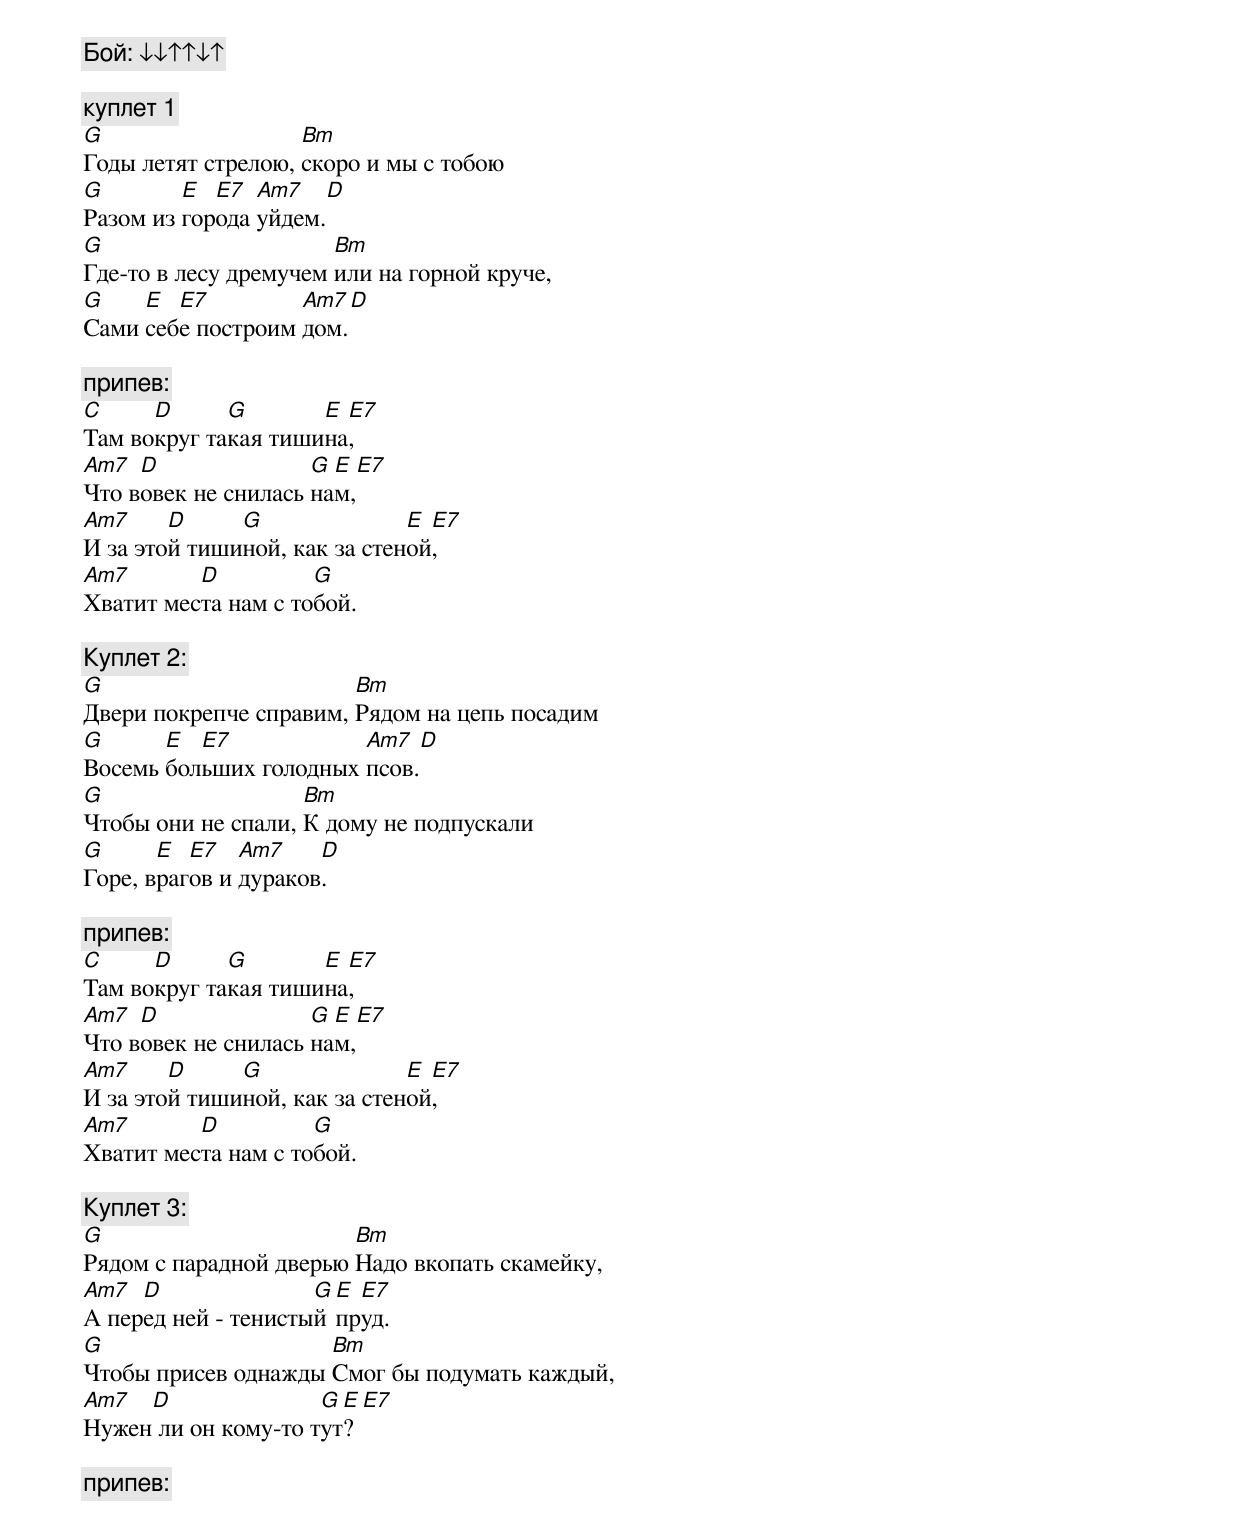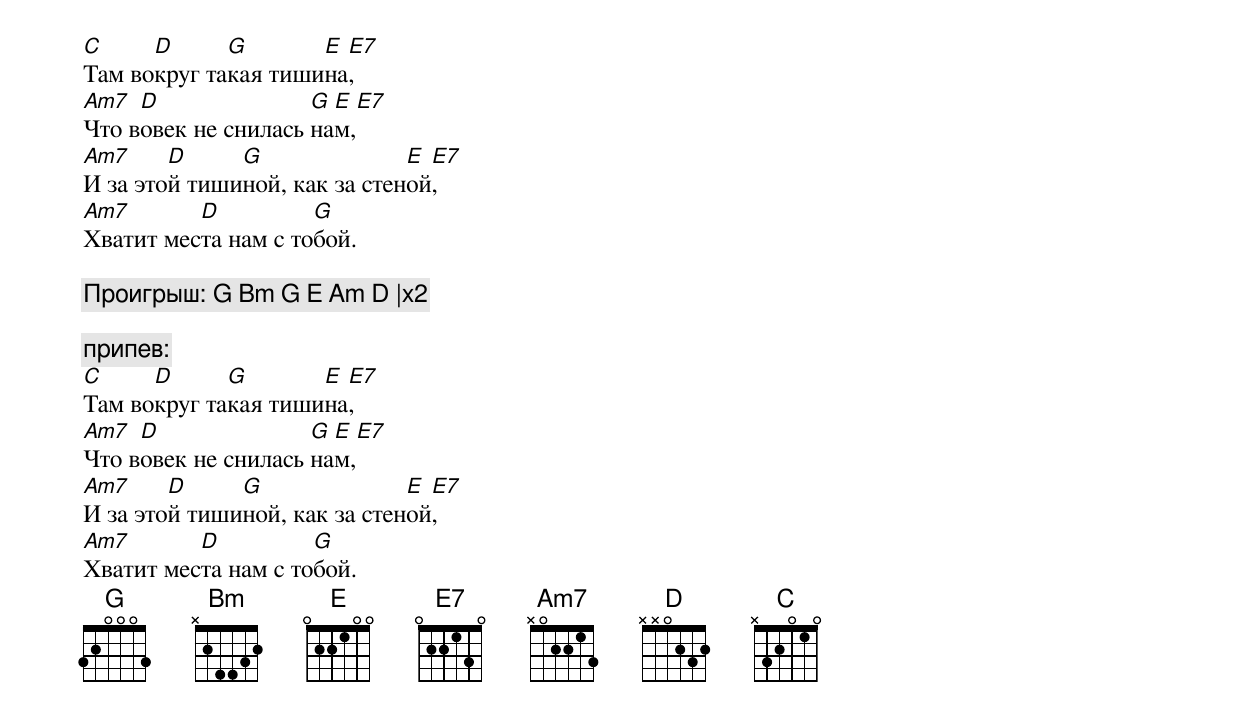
[Бой:] ↓↓↑↑↓↑

[куплет 1]
G                   Bm
Годы летят стрелою, скоро и мы с тобою
G        E  E7  Am7    D
Разом из города уйдем.
G                      Bm
Где-то в лесу дремучем или на горной круче,
G    E  E7         Am7    D
Сами себе построим дом.

[припев:]
C     D      G       E E7
Там вокруг такая тишина,
Am7  D               G E E7
Что вовек не снилась нам,
Am7     D     G               E E7
И за этой тишиной, как за стеной,
Am7       D          G
Хватит места нам с тобой.

[Куплет 2:]
G                       Bm
Двери покрепче справим, Рядом на цепь посадим
G      E  E7            Am7    D
Восемь больших голодных псов.
G                   Bm
Чтобы они не спали, К дому не подпускали
G      E  E7   Am7    D
Горе, врагов и дураков.

[припев:]
C     D      G       E E7
Там вокруг такая тишина,
Am7  D               G E E7
Что вовек не снилась нам,
Am7     D     G               E E7
И за этой тишиной, как за стеной,
Am7       D          G
Хватит места нам с тобой.

[Куплет 3:]
G                       Bm
Рядом с парадной дверью Надо вкопать скамейку,
Am7  D               G E E7
А перед ней - тенистый пруд.
G                    Bm
Чтобы присев однажды Смог бы подумать каждый,
Am7  D               G E E7
Нужен ли он кому-то тут?

[припев:]
C     D      G       E E7
Там вокруг такая тишина,
Am7  D               G E E7
Что вовек не снилась нам,
Am7     D     G               E E7
И за этой тишиной, как за стеной,
Am7       D          G
Хватит места нам с тобой.

[Проигрыш:] G Bm G E Am D |х2

[припев:]
C     D      G       E E7
Там вокруг такая тишина,
Am7  D               G E E7
Что вовек не снилась нам,
Am7     D     G               E E7
И за этой тишиной, как за стеной,
Am7       D          G
Хватит места нам с тобой.
